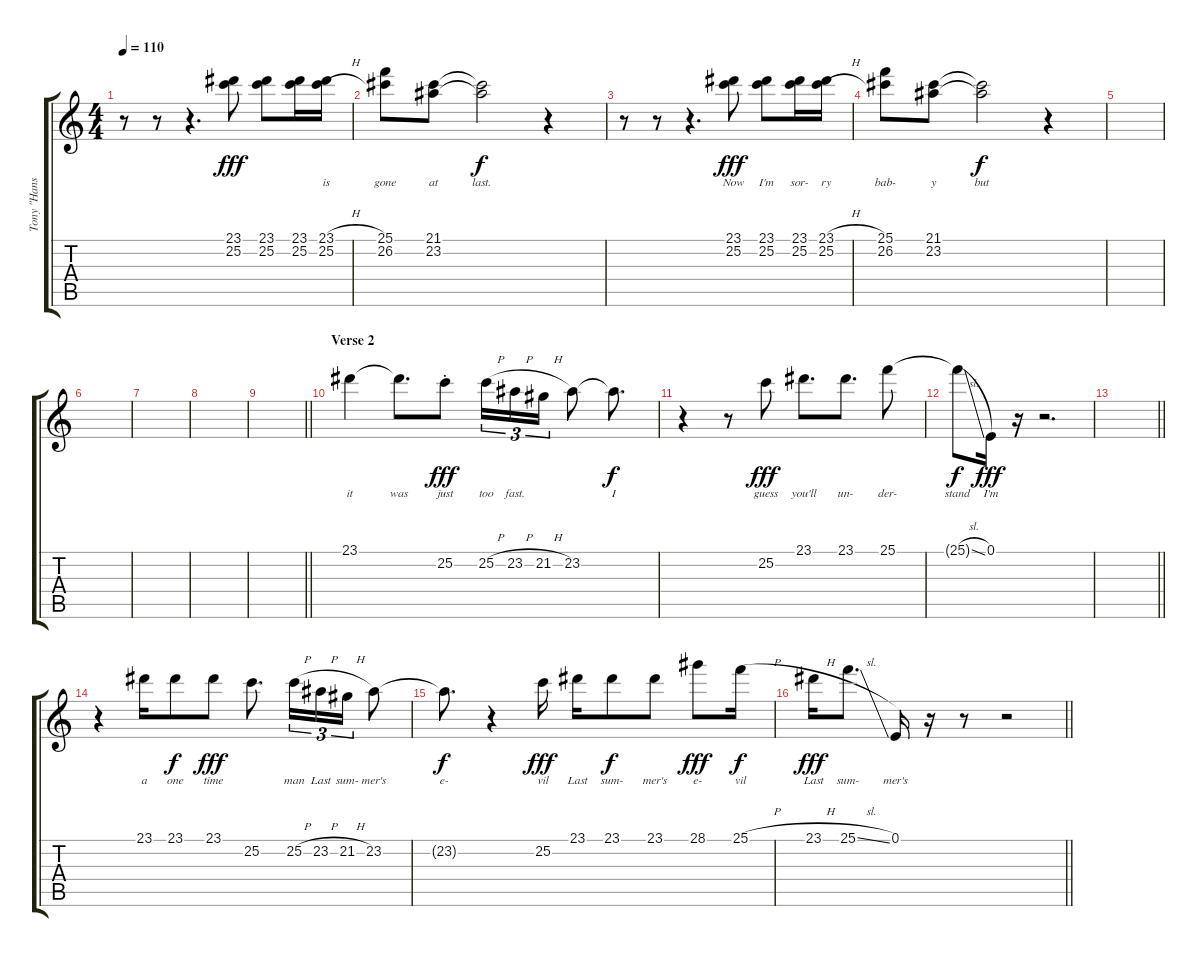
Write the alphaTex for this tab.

\track ("Tony \"Hansen\" Harnell " "Tony \"Hans") {instrument viola}
\staff {score tabs}
\tuning (E4 B3 G3 D3 A2 E2) {hide}
\ts (4 4)
\tempo 110
\clef g2
\ks c
r.8{dy f} r.8 r.4{d} (23.1 25.2).8{lyrics (0 "") lyrics (1 "") lyrics (2 "") lyrics (3 "") lyrics (4 "") dy fff} (23.1 25.2).8{lyrics (0 "") lyrics (1 "") lyrics (2 "") lyrics (3 "") lyrics (4 "")} (23.1 25.2).16{lyrics (0 "") lyrics (1 "") lyrics (2 "") lyrics (3 "") lyrics (4 "")} (23.1{h} 25.2{h}).16{lyrics (0 "is") lyrics (1 "") lyrics (2 "") lyrics (3 "") lyrics (4 "")} |
(25.1 26.2).8{lyrics (0 "gone") lyrics (1 "") lyrics (2 "") lyrics (3 "") lyrics (4 "")} (21.1 23.2).8{lyrics (0 "at") lyrics (1 "") lyrics (2 "") lyrics (3 "") lyrics (4 "")} (21.1{t} 23.2{t}).2{lyrics (0 "last.") lyrics (1 "") lyrics (2 "") lyrics (3 "") lyrics (4 "") dy f} r.4 |
r.8 r.8 r.4{d} (23.1 25.2).8{lyrics (0 "Now") lyrics (1 "") lyrics (2 "") lyrics (3 "") lyrics (4 "") dy fff} (23.1 25.2).8{lyrics (0 "I'm") lyrics (1 "") lyrics (2 "") lyrics (3 "") lyrics (4 "")} (23.1 25.2).16{lyrics (0 "sor-") lyrics (1 "") lyrics (2 "") lyrics (3 "") lyrics (4 "")} (23.1{h} 25.2{h}).16{lyrics (0 "ry") lyrics (1 "") lyrics (2 "") lyrics (3 "") lyrics (4 "")} |
(25.1 26.2).8{lyrics (0 "bab-") lyrics (1 "") lyrics (2 "") lyrics (3 "") lyrics (4 "")} (21.1 23.2).8{lyrics (0 "y") lyrics (1 "") lyrics (2 "") lyrics (3 "") lyrics (4 "")} (21.1{t} 23.2{t}).2{lyrics (0 "but") lyrics (1 "") lyrics (2 "") lyrics (3 "") lyrics (4 "") dy f} r.4 |
|
|
|
|
\barLineRight lightlight
|
\section ("" "Verse 2")
23.1.4{lyrics (0 "it") lyrics (1 "") lyrics (2 "") lyrics (3 "") lyrics (4 "")} 23.1{t}.8{d lyrics (0 "was") lyrics (1 "") lyrics (2 "") lyrics (3 "") lyrics (4 "")} 25.2{st}.8{lyrics (0 "just") lyrics (1 "") lyrics (2 "") lyrics (3 "") lyrics (4 "") dy fff} 25.2{h}.16{tu (3 2) lyrics (0 "too") lyrics (1 "") lyrics (2 "") lyrics (3 "") lyrics (4 "")} 23.2{h}.16{tu (3 2) lyrics (0 "fast.") lyrics (1 "") lyrics (2 "") lyrics (3 "") lyrics (4 "")} 21.2{h}.16{tu (3 2) lyrics (0 "") lyrics (1 "") lyrics (2 "") lyrics (3 "") lyrics (4 "")} 23.2.8{lyrics (0 "") lyrics (1 "") lyrics (2 "") lyrics (3 "") lyrics (4 "")} 23.2{t}.8{d lyrics (0 "I") lyrics (1 "") lyrics (2 "") lyrics (3 "") lyrics (4 "") dy f} |
r.4 r.8 25.2.8{lyrics (0 "guess") lyrics (1 "") lyrics (2 "") lyrics (3 "") lyrics (4 "") dy fff} 23.1.8{d lyrics (0 "you'll") lyrics (1 "") lyrics (2 "") lyrics (3 "") lyrics (4 "")} 23.1.8{d lyrics (0 "un-") lyrics (1 "") lyrics (2 "") lyrics (3 "") lyrics (4 "")} 25.1.8{lyrics (0 "der-") lyrics (1 "") lyrics (2 "") lyrics (3 "") lyrics (4 "")} |
25.1{sl t}.8{lyrics (0 "stand") lyrics (1 "") lyrics (2 "") lyrics (3 "") lyrics (4 "") dy f} 0.1.16{lyrics (0 "I'm") lyrics (1 "") lyrics (2 "") lyrics (3 "") lyrics (4 "") dy fff} r.16 r.2{d} |
\barLineRight lightlight
|
r.4 23.1.16{lyrics (0 "a") lyrics (1 "") lyrics (2 "") lyrics (3 "") lyrics (4 "")} 23.1.8{lyrics (0 "one") lyrics (1 "") lyrics (2 "") lyrics (3 "") lyrics (4 "") dy f} 23.1.8{lyrics (0 "time") lyrics (1 "") lyrics (2 "") lyrics (3 "") lyrics (4 "") dy fff} 25.2.8{d lyrics (0 "") lyrics (1 "") lyrics (2 "") lyrics (3 "") lyrics (4 "")} 25.2{h}.16{tu (3 2) lyrics (0 "man") lyrics (1 "") lyrics (2 "") lyrics (3 "") lyrics (4 "")} 23.2{h}.16{tu (3 2) lyrics (0 "Last") lyrics (1 "") lyrics (2 "") lyrics (3 "") lyrics (4 "")} 21.2{h}.16{tu (3 2) lyrics (0 "sum-") lyrics (1 "") lyrics (2 "") lyrics (3 "") lyrics (4 "")} 23.2.8{lyrics (0 "mer's") lyrics (1 "") lyrics (2 "") lyrics (3 "") lyrics (4 "")} |
23.2{t}.8{d lyrics (0 "e-") lyrics (1 "") lyrics (2 "") lyrics (3 "") lyrics (4 "") dy f} r.4 25.2.16{lyrics (0 "vil") lyrics (1 "") lyrics (2 "") lyrics (3 "") lyrics (4 "") dy fff} 23.1.16{lyrics (0 "Last") lyrics (1 "") lyrics (2 "") lyrics (3 "") lyrics (4 "")} 23.1.8{lyrics (0 "sum-") lyrics (1 "") lyrics (2 "") lyrics (3 "") lyrics (4 "") dy f} 23.1.8{lyrics (0 "mer's") lyrics (1 "") lyrics (2 "") lyrics (3 "") lyrics (4 "")} 28.1.8{lyrics (0 "e-") lyrics (1 "") lyrics (2 "") lyrics (3 "") lyrics (4 "") dy fff} 25.1{h}.16{lyrics (0 "vil") lyrics (1 "") lyrics (2 "") lyrics (3 "") lyrics (4 "") dy f} |
\barLineRight lightlight
23.1{h}.16{lyrics (0 "Last") lyrics (1 "") lyrics (2 "") lyrics (3 "") lyrics (4 "") dy fff} 25.1{sl}.8{d lyrics (0 "sum-") lyrics (1 "") lyrics (2 "") lyrics (3 "") lyrics (4 "")} 0.1.16{lyrics (0 "mer's") lyrics (1 "") lyrics (2 "") lyrics (3 "") lyrics (4 "")} r.16 r.8 r.2
